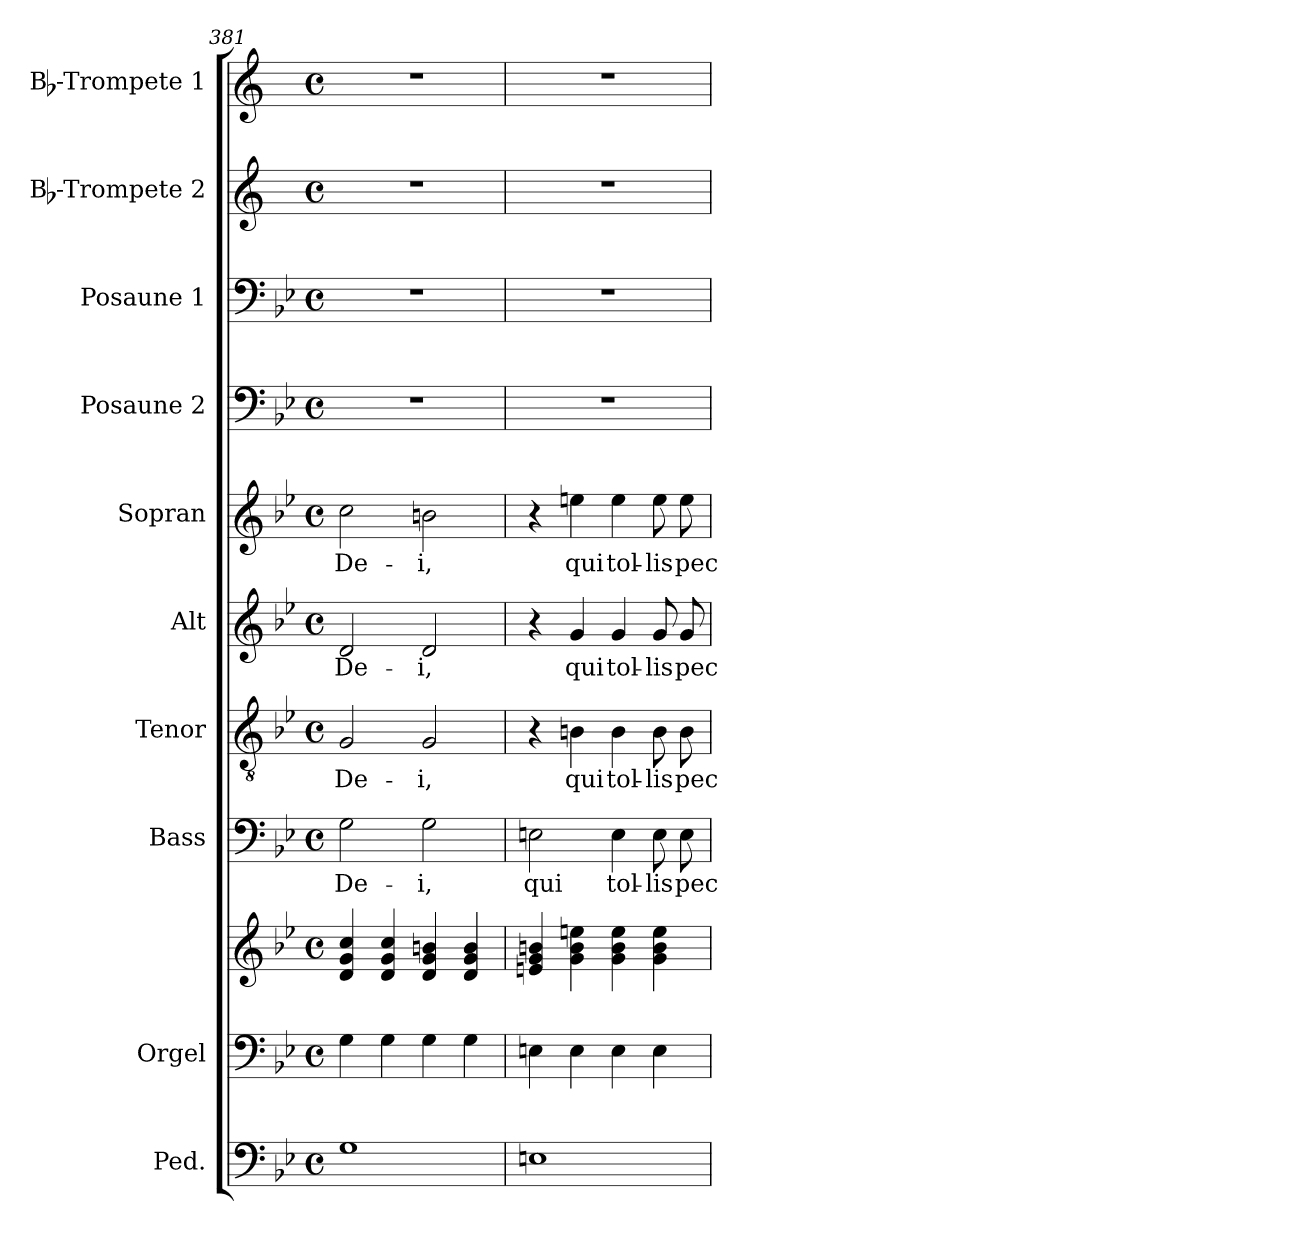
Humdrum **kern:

**kern	**kern	**kern	**kern	**text	**kern	**text	**kern	**text	**kern	**text	**kern	**kern	**kern	**kern
*part10	*part9	*part9	*part8	*part8	*part7	*part7	*part6	*part6	*part5	*part5	*part4	*part3	*part2	*part1
*staff11	*staff10	*staff9	*staff8	*staff8	*staff7	*staff7	*staff6	*staff6	*staff5	*staff5	*staff4	*staff3	*staff2	*staff1
*I"Ped.	*I"Orgel	*	*I"Bass	*	*I"Tenor	*	*I"Alt	*	*I"Sopran	*	*I"Posaune 2	*I"Posaune 1	*I"Bb-Trompete 2	*I"Bb-Trompete 1
*	*I'Org.	*	*I'B.	*	*I'T.	*	*I'A.	*	*I'S.	*	*I'Pos. 2	*I'Pos. 1	*I'Bb Trp. 2	*I'Bb Trp. 1
*clefF4	*clefF4	*clefG2	*clefF4	*	*clefGv2	*	*clefG2	*	*clefG2	*	*clefF4	*clefF4	*clefG2	*clefG2
*ITrd7c12	*	*	*	*	*	*	*	*	*	*	*	*	*ITrd1c2	*ITrd1c2
*k[b-e-]	*k[b-e-]	*k[b-e-]	*k[b-e-]	*	*k[b-e-]	*	*k[b-e-]	*	*k[b-e-]	*	*k[b-e-]	*k[b-e-]	*k[b-e-]	*k[b-e-]
*B-:	*B-:	*B-:	*B-:	*	*B-:	*	*B-:	*	*B-:	*	*B-:	*B-:	*B-:	*B-:
*M4/4	*M4/4	*M4/4	*M4/4	*	*M4/4	*	*M4/4	*	*M4/4	*	*M4/4	*M4/4	*M4/4	*M4/4
*met(c)	*met(c)	*met(c)	*met(c)	*	*met(c)	*	*met(c)	*	*met(c)	*	*met(c)	*met(c)	*met(c)	*met(c)
=381	=381	=381	=381	=381	=381	=381	=381	=381	=381	=381	=381	=381	=381	=381
!	!	!	!	!LO:LY:b	!	!LO:LY:b	!	!LO:LY:b	!	!LO:LY:b	!	!	!	!
1GG	4G\	4d/ 4g/ 4cc/	2G\	De-	2G/	De-	2d/	De-	2cc\	De-	1r	1r	1r	1r
.	4G\	4d/ 4g/ 4cc/	.	.	.	.	.	.	.	.	.	.	.	.
!	!	!	!	!LO:LY:b	!	!LO:LY:b	!	!LO:LY:b	!	!LO:LY:b	!	!	!	!
.	4G\	4d/ 4g/ 4bn/	2G\	-i,	2G/	-i,	2d/	-i,	2bn\	-i,	.	.	.	.
.	4G\	4d/ 4g/ 4b/	.	.	.	.	.	.	.	.	.	.	.	.
=382	=382	=382	=382	=382	=382	=382	=382	=382	=382	=382	=382	=382	=382	=382
!	!	!	!	!LO:LY:b	!	!	!	!	!	!	!	!	!	!
1EEn	4En\	4en/ 4g/ 4bn/	2En\	qui	4r	.	4r	.	4r	.	1r	1r	1r	1r
!	!	!	!	!	!	!LO:LY:b	!	!LO:LY:b	!	!LO:LY:b	!	!	!	!
.	4E\	4g\ 4b\ 4een\	.	.	4Bn\	qui	4g/	qui	4een\	qui	.	.	.	.
!	!	!	!	!LO:LY:b	!	!LO:LY:b	!	!LO:LY:b	!	!LO:LY:b	!	!	!	!
.	4E\	4g\ 4b\ 4ee\	4E\	tol-	4B\	tol-	4g/	tol-	4ee\	tol-	.	.	.	.
!	!	!	!	!LO:LY:b	!	!LO:LY:b	!	!LO:LY:b	!	!LO:LY:b	!	!	!	!
.	4E\	4g\ 4b\ 4ee\	8E\	-lis	8B\	-lis	8g/	-lis	8ee\	-lis	.	.	.	.
!	!	!	!	!LO:LY:b	!	!LO:LY:b	!	!LO:LY:b	!	!LO:LY:b	!	!	!	!
.	.	.	8E\	pec-	8B\	pec-	8g/	pec-	8ee\	pec-	.	.	.	.
=	=	=	=	=	=	=	=	=	=	=	=	=	=	=
*-	*-	*-	*-	*-	*-	*-	*-	*-	*-	*-	*-	*-	*-	*-
